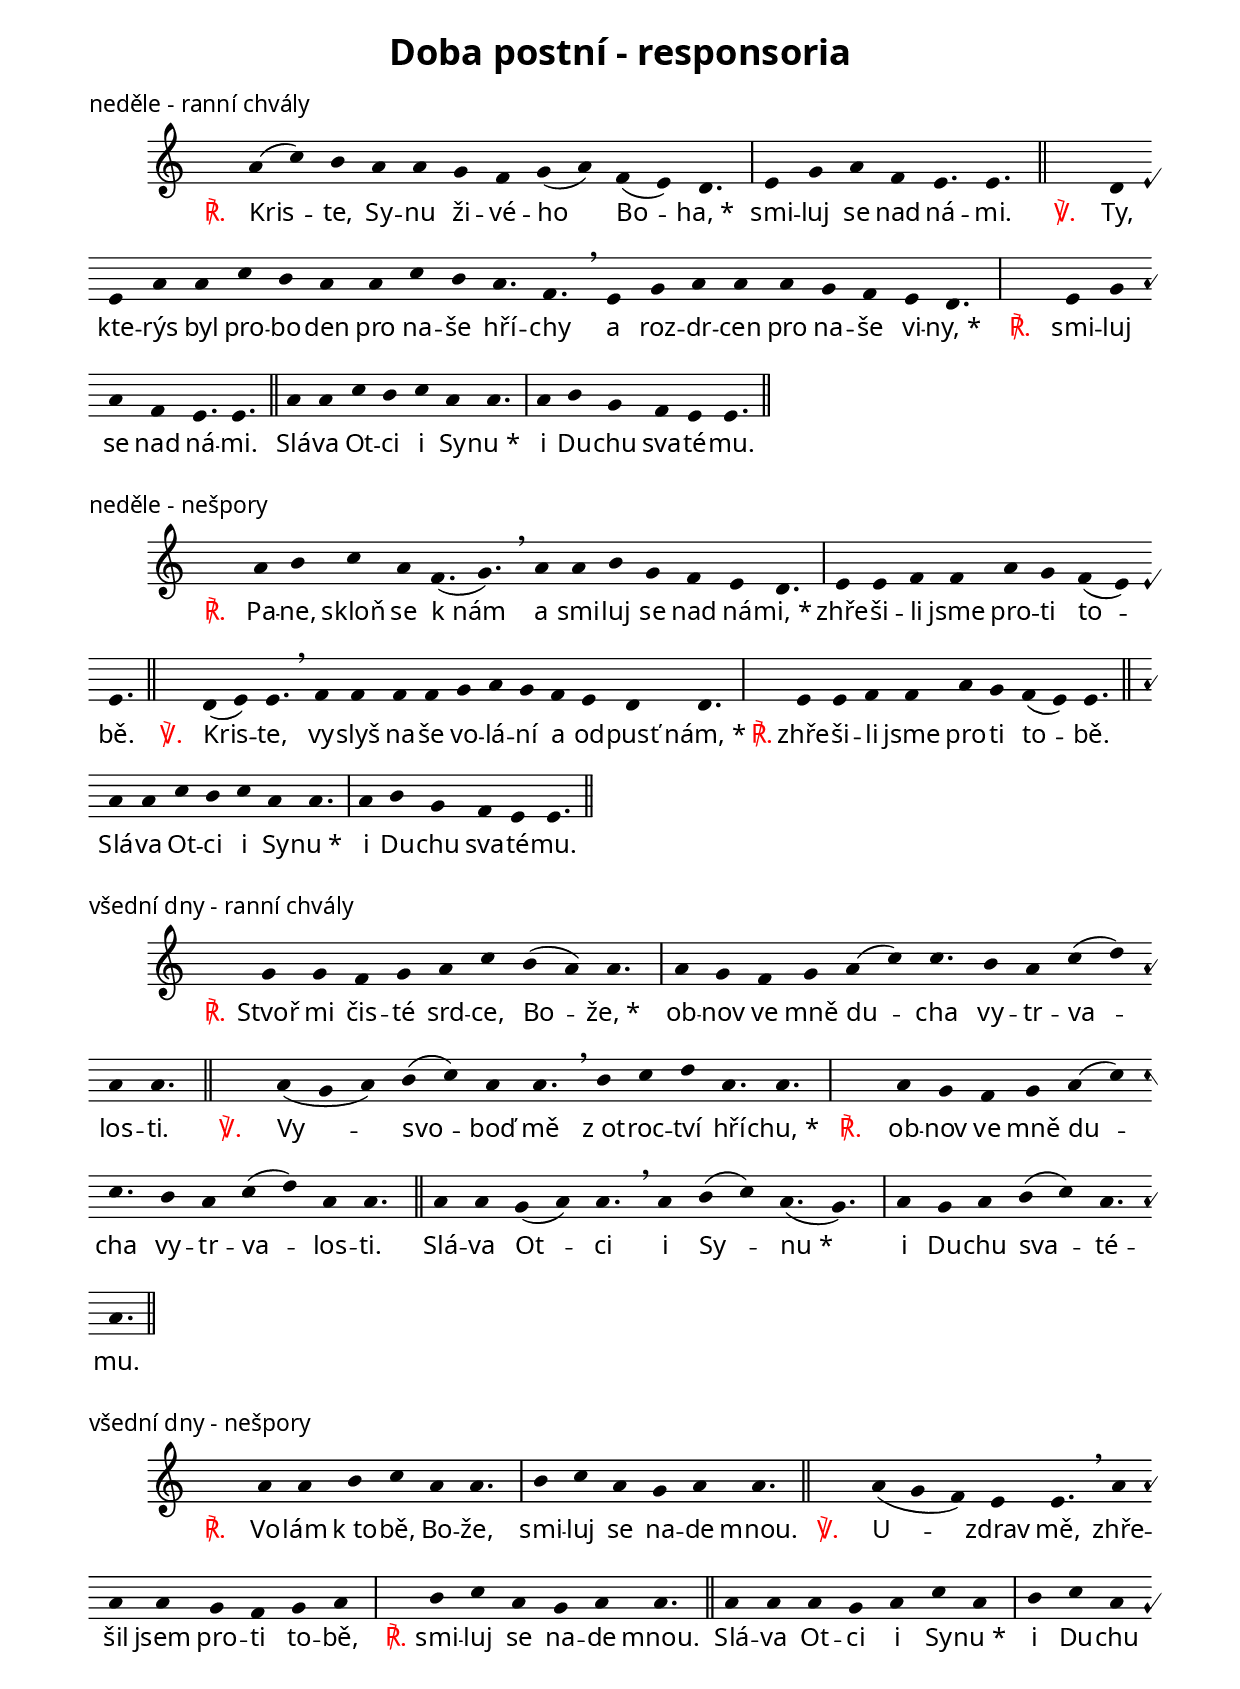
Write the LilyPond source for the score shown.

\version "2.12.3"

\header {
  title = "Doba postní - responsoria"
  author = "Jakub Pavlík"
}

\include "spolecne.ly"

% mrtvou notu davam tam, kde je v textu znacka responsoria, verse 
% nebo hvezdicka
mrtvaNota = { \hideNotes a \unHideNotes }

\score {
  \relative c'' {
    \choralniRezim
    
    \neviditelna a
    a4( c) b a a g f g( a) f( e) d4. \bar "|"
    e4 g a f e4. e \bar "||" % \break
    
    \neviditelna d
    d4 e a a c b a a c b a4. f \breathe e4 g a a a g f e d4. \bar "|"
    \neviditelna e
    e4 g a f e4. e \bar "||" % \break
    
    a4 a c b c a a4. \bar "|"
    a4 b g f e e4. \bar "||"
  }
  \addlyrics {
    \Response Kris -- te, Sy -- nu ži -- vé -- ho Bo -- ha,_*
    smi -- luj se nad ná -- mi.

    \Verse Ty, kte -- rýs byl pro -- bo -- den pro na -- še hří -- chy a roz -- dr -- cen pro na -- še vi -- ny,_*
    \Response smi -- luj se nad ná -- mi.

    Slá -- va Ot -- ci i Sy -- nu_* i Du -- chu sva -- té -- mu.
  }
  \header {
    piece = "neděle - ranní chvály"
  }
}

\score {
  \relative c'' {
    \choralniRezim
    
    \neviditelna a
    a4 b c a f4.( g) \breathe a4 a b g f e d4. \bar "|"
    e4 e f f a g f( e) e4. \bar "||"
    
    \neviditelna d
    d4( e) e4. \breathe f4 f f f g a g f e d d4. \bar "|"
    \neviditelna e
    e4 e f f a g f( e) e4. \bar "||" \break
    
    a4 a c b c a a4. \bar "|"
    a4 b g f e e4. \bar "||"
  }
  \addlyrics {
    \Response Pa -- ne, skloň se k_nám a smi -- luj se nad ná -- mi,_*
    zhře -- ši -- li jsme pro -- ti to -- bě.

    \Verse Kris -- te, vy -- slyš na -- še vo -- lá -- ní a od -- pusť nám,_*
    \Response zhře -- ši -- li jsme pro -- ti to -- bě.
    
    Slá -- va Ot -- ci i Sy -- nu_* i Du -- chu sva -- té -- mu.
  }
  \header {
    piece = "neděle - nešpory"
  }
}

\score {
  \relative c'' {
    \choralniRezim
    
    \neviditelna g
    g4 g f g a c b( a) a4. \bar "|"
    a4 g f g a( c) c4. b4 a c( d) a a4. \bar "||" % \break
    
    \neviditelna  a
    a4( g a) b( c) a a4. \breathe b4 c d a4. a \bar "|"
    \neviditelna a
    a4 g f g a( c) c4. b4 a c( d) a a4. \bar "||" % \break
    
    a4 a g( a) a4. \breathe a4 b( c) a4.( g) \bar "|" a4 g a b( c) a4. a \bar "||"
  }
  \addlyrics {
    \Response Stvoř mi čis -- té srd -- ce, Bo -- že,_*
    ob -- nov ve mně du -- cha vy -- tr -- va -- los -- ti.

    \Verse Vy -- svo -- boď mě z_ot -- roc -- tví hří -- chu,_*
    \Response ob -- nov ve mně du -- cha vy -- tr -- va -- los -- ti.
    
    Slá -- va Ot -- ci i Sy -- nu_* i Du -- chu sva -- té -- mu.
  }
  \header {
    piece = "všední dny - ranní chvály"
  }
}

\score {
  \relative c'' {
    \choralniRezim
    
    \neviditelna a 
    a4 a b c a a4. \bar "|"
    b4 c a g a a4. \bar "||" % \break
    
    \neviditelna a
    a4( g f) e e4. \breathe a4 a a g f g a \bar "|"
    \neviditelna b
    b4 c a g a a4. \bar "||" % \break

    a4 a a g a c a \bar "|" b c a g f g \bar "||"
  }
  \addlyrics {
    \Response Vo -- lám k_to -- bě, Bo -- že,
    smi -- luj se na -- de mnou.

    \Verse U -- zdrav mě, zhře -- šil jsem pro -- ti to -- bě,
    \Response smi -- luj se na -- de mnou.
    
    Slá -- va Ot -- ci i Sy -- nu_* i Du -- chu sva -- té -- mu.
  }
  \header {
    piece = "všední dny - nešpory"
  }
}